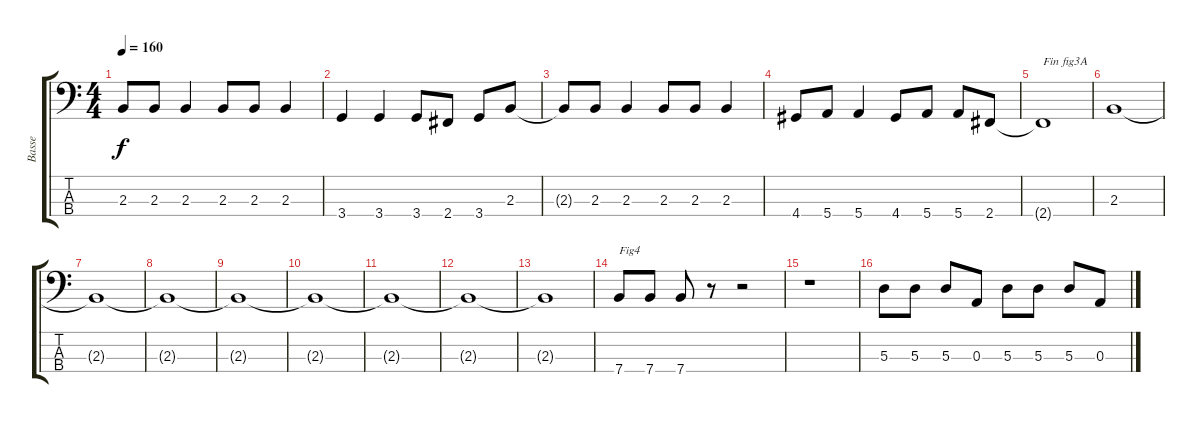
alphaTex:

\track ("Basse" "Basse") {instrument electricbasspick}
\staff {score tabs}
\tuning (G2 D2 A1 E1) {hide}
\ts (4 4)
\tempo 160
\clef f4
\ks c
2.3{t}.8{dy f} 2.3.8 2.3.4 2.3.8 2.3.8 2.3.4 |
3.4.4 3.4.4 3.4.8 2.4.8 3.4.8 2.3.8 |
2.3{t}.8 2.3.8 2.3.4 2.3.8 2.3.8 2.3.4 |
4.4.8 5.4.8 5.4.4 4.4.8 5.4.8 5.4.8 2.4.8 |
2.4{t}.1{txt "Fin fig3A"} |
2.3.1 |
2.3{t}.1 |
2.3{t}.1 |
2.3{t}.1 |
2.3{t}.1 |
2.3{t}.1 |
2.3{t}.1 |
2.3{t}.1 |
7.4.8{txt "Fig4"} 7.4.8 7.4.8 r.8 r.2 |
r.1 |
5.3.8 5.3.8 5.3.8 0.3.8 5.3.8 5.3.8 5.3.8 0.3.8
